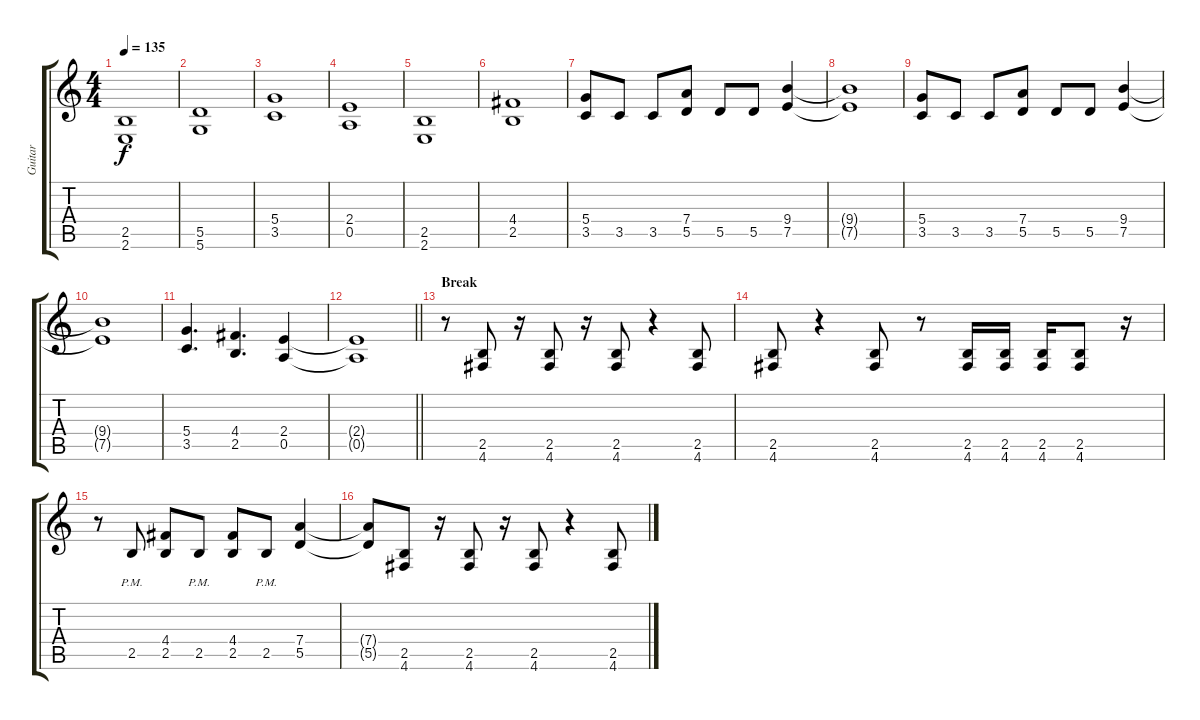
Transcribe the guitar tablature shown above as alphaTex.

\track ("Guitar" "Guitar") {instrument distortionguitar}
\staff {score tabs}
\tuning (E4 B3 G3 D3 A2 D2) {hide}
\ts (4 4)
\tempo 135
\clef g2
\ks c
(2.5 2.6).1{dy f} |
(5.5 5.6).1 |
(5.4 3.5).1 |
(2.4 0.5).1 |
(2.5 2.6).1 |
(4.4 2.5).1 |
(5.4 3.5).8 3.5.8 3.5.8 (7.4 5.5).8 5.5.8 5.5.8 (9.4 7.5).4 |
(9.4{t} 7.5{t}).1 |
(5.4 3.5).8 3.5.8 3.5.8 (7.4 5.5).8 5.5.8 5.5.8 (9.4 7.5).4 |
(9.4{t} 7.5{t}).1 |
(5.4 3.5).4{d} (4.4 2.5).4{d} (2.4 0.5).4 |
\barLineRight lightlight
(2.4{t} 0.5{t}).1 |
\section ("" "Break")
r.8 (2.5 4.6).8 r.16 (2.5 4.6).8 r.16 (2.5 4.6).8 r.4 (2.5 4.6).8 |
(2.5 4.6).8 r.4 (2.5 4.6).8 r.8 (2.5 4.6).16 (2.5 4.6).16 (2.5 4.6).16 (2.5 4.6).8 r.16 |
r.8 2.5{pm}.8 (4.4 2.5).8 2.5{pm}.8 (4.4 2.5).8 2.5{pm}.8 (7.4 5.5).4 |
(7.4{t} 5.5{t}).8 (2.5 4.6).8 r.16 (2.5 4.6).8 r.16 (2.5 4.6).8 r.4 (2.5 4.6).8
